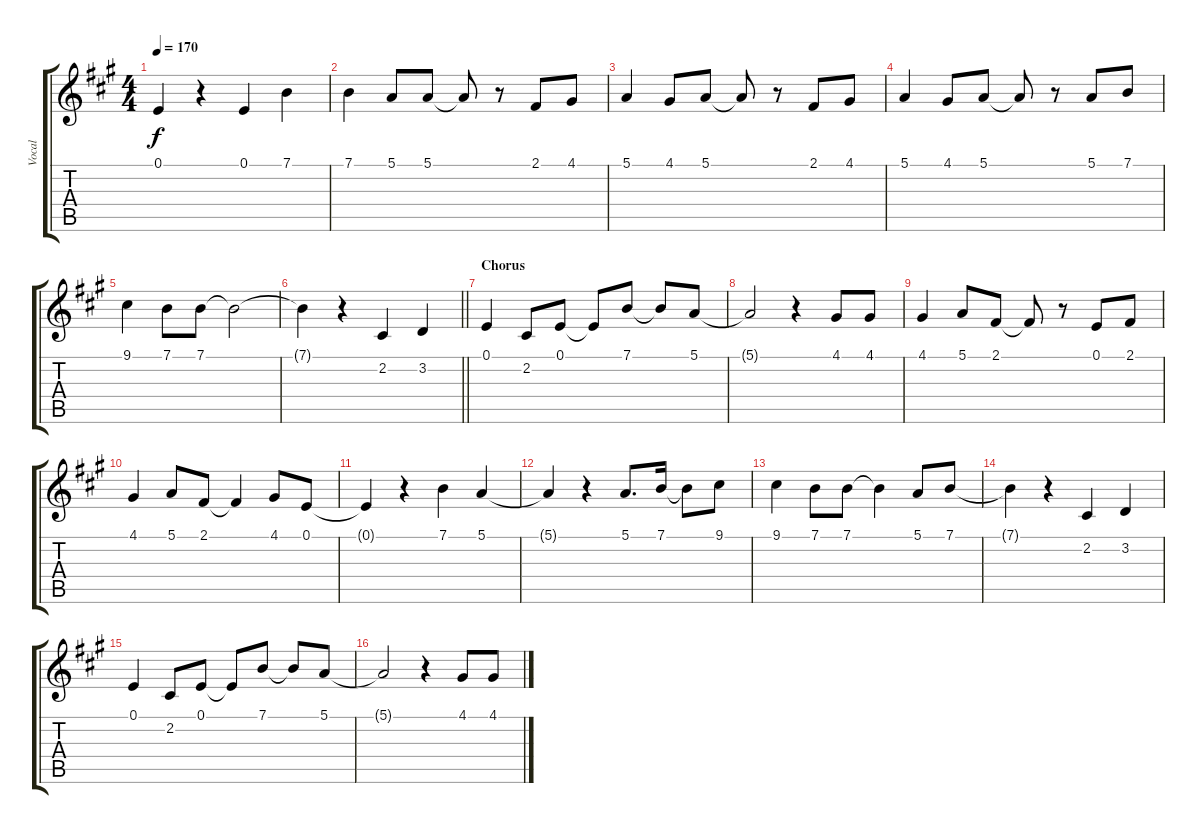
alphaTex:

\track ("Vocal" "Vocal") {instrument flute}
\staff {score tabs}
\tuning (E4 B3 G3 D3 A2 E2) {hide}
\ts (4 4)
\tempo 170
\clef g2
\ks a
0.1{t}.4{dy f} r.4 0.1.4 7.1.4 |
7.1.4 5.1.8 5.1.8 5.1{t}.8 r.8 2.1.8 4.1.8 |
5.1.4 4.1.8 5.1.8 5.1{t}.8 r.8 2.1.8 4.1.8 |
5.1.4 4.1.8 5.1.8 5.1{t}.8 r.8 5.1.8 7.1.8 |
9.1.4 7.1.8 7.1.8 7.1{t}.2 |
\barLineRight lightlight
7.1{t}.4 r.4 2.2.4 3.2.4 |
\section ("" "Chorus")
0.1.4 2.2.8 0.1.8 0.1{t}.8 7.1.8 7.1{t}.8 5.1.8 |
5.1{t}.2 r.4 4.1.8 4.1.8 |
4.1.4 5.1.8 2.1.8 2.1{t}.8 r.8 0.1.8 2.1.8 |
4.1.4 5.1.8 2.1.8 2.1{t}.4 4.1.8 0.1.8 |
0.1{t}.4 r.4 7.1.4 5.1.4 |
5.1{t}.4 r.4 5.1.8{d} 7.1.16 7.1{t}.8 9.1.8 |
9.1.4 7.1.8 7.1.8 7.1{t}.4 5.1.8 7.1.8 |
7.1{t}.4 r.4 2.2.4 3.2.4 |
0.1.4 2.2.8 0.1.8 0.1{t}.8 7.1.8 7.1{t}.8 5.1.8 |
5.1{t}.2 r.4 4.1.8 4.1.8
